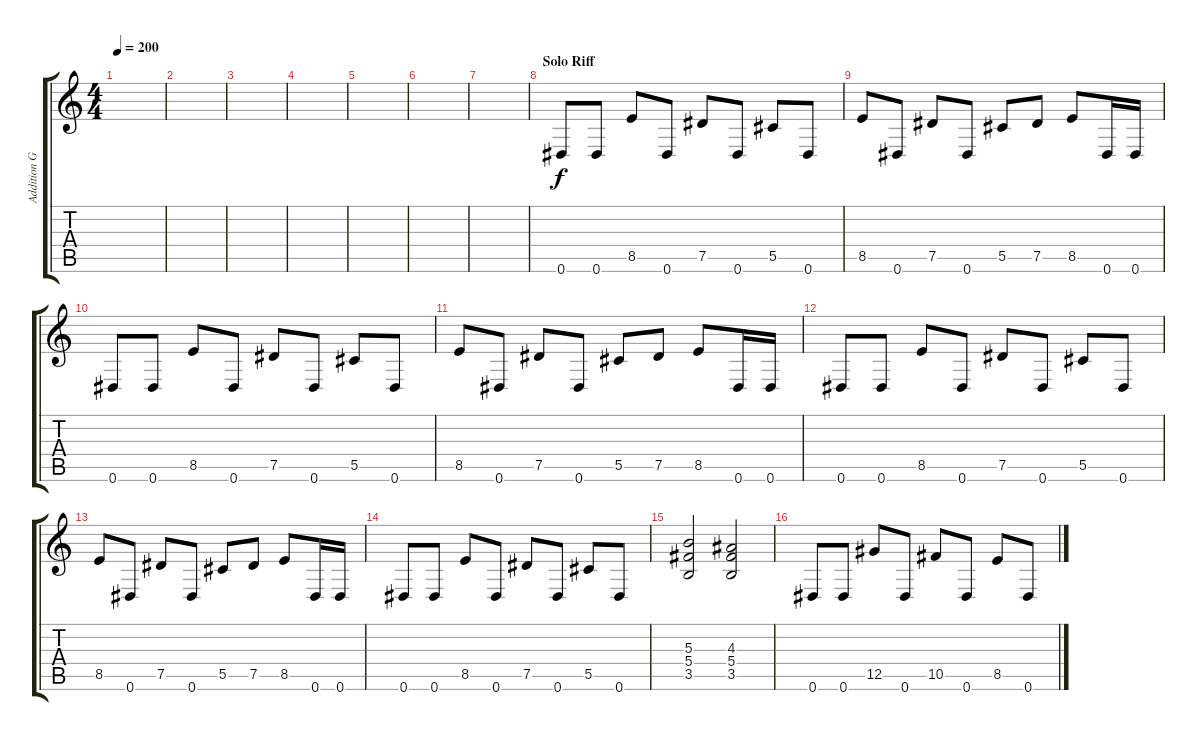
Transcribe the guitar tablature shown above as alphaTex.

\track ("Addition Guitar" "Addition G") {instrument distortionguitar}
\staff {score tabs}
\tuning (Eb4 Bb3 Gb3 Db3 Ab2 Eb2) {hide}
\ts (4 4)
\tempo 200
\clef g2
\ks c
|
|
|
|
|
|
|
\section ("" "Solo Riff")
0.6.8{volume 16} 0.6.8 8.5.8 0.6.8 7.5.8 0.6.8 5.5.8 0.6.8 |
8.5.8 0.6.8 7.5.8 0.6.8 5.5.8 7.5.8 8.5.8 0.6.16 0.6.16 |
0.6.8 0.6.8 8.5.8 0.6.8 7.5.8 0.6.8 5.5.8 0.6.8 |
8.5.8 0.6.8 7.5.8 0.6.8 5.5.8 7.5.8 8.5.8 0.6.16 0.6.16 |
0.6.8 0.6.8 8.5.8 0.6.8 7.5.8 0.6.8 5.5.8 0.6.8 |
8.5.8 0.6.8 7.5.8 0.6.8 5.5.8 7.5.8 8.5.8 0.6.16 0.6.16 |
0.6.8 0.6.8 8.5.8 0.6.8 7.5.8 0.6.8 5.5.8 0.6.8 |
(5.3 5.4 3.5).2 (4.3 5.4 3.5).2 |
0.6.8 0.6.8 12.5.8 0.6.8 10.5.8 0.6.8 8.5.8 0.6.8
